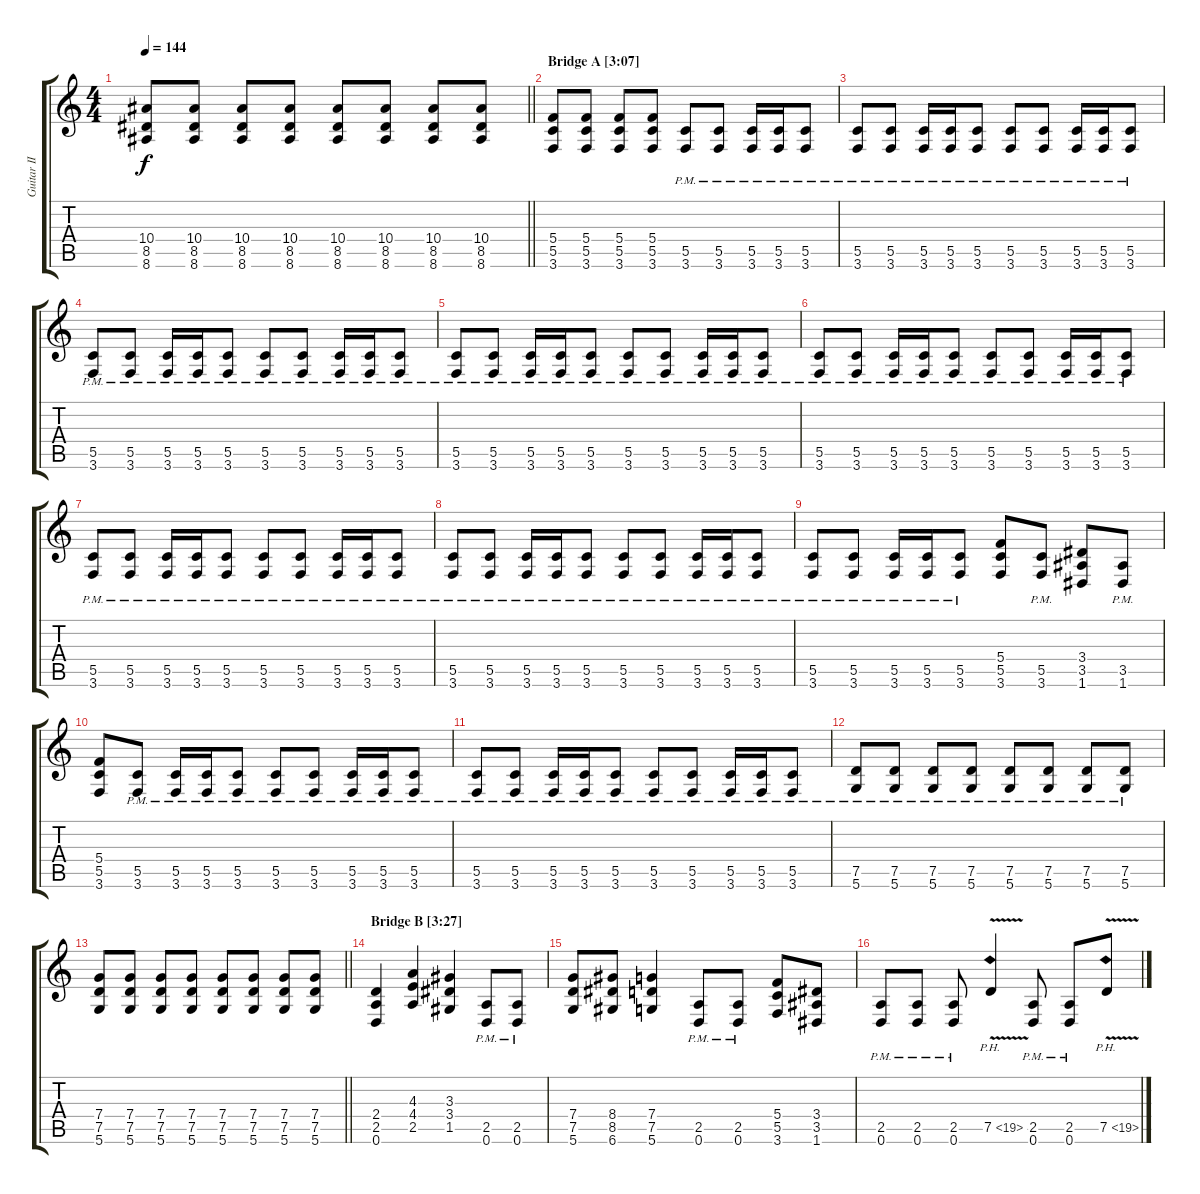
\track ("Guitar II" "Guitar II") {instrument distortionguitar}
\staff {score tabs}
\tuning (D4 A3 F3 C3 G2 D2) {hide}
\ts (4 4)
\tempo 144
\clef g2
\barLineRight lightlight
\ks c
(10.4 8.5 8.6).8{dy f} (10.4 8.5 8.6).8 (10.4 8.5 8.6).8 (10.4 8.5 8.6).8 (10.4 8.5 8.6).8 (10.4 8.5 8.6).8 (10.4 8.5 8.6).8 (10.4 8.5 8.6).8 |
\section ("" "Bridge A [3:07]")
(5.4 5.5 3.6).8 (5.4 5.5 3.6).8 (5.4 5.5 3.6).8 (5.4 5.5 3.6).8 (5.5{pm} 3.6{pm}).8 (5.5{pm} 3.6{pm}).8 (5.5{pm} 3.6{pm}).16 (5.5{pm} 3.6{pm}).16 (5.5{pm} 3.6{pm}).8 |
(5.5{pm} 3.6{pm}).8 (5.5{pm} 3.6{pm}).8 (5.5{pm} 3.6{pm}).16 (5.5{pm} 3.6{pm}).16 (5.5{pm} 3.6{pm}).8 (5.5{pm} 3.6{pm}).8 (5.5{pm} 3.6{pm}).8 (5.5{pm} 3.6{pm}).16 (5.5{pm} 3.6{pm}).16 (5.5{pm} 3.6{pm}).8 |
(5.5{pm} 3.6{pm}).8 (5.5{pm} 3.6{pm}).8 (5.5{pm} 3.6{pm}).16 (5.5{pm} 3.6{pm}).16 (5.5{pm} 3.6{pm}).8 (5.5{pm} 3.6{pm}).8 (5.5{pm} 3.6{pm}).8 (5.5{pm} 3.6{pm}).16 (5.5{pm} 3.6{pm}).16 (5.5{pm} 3.6{pm}).8 |
(5.5{pm} 3.6{pm}).8 (5.5{pm} 3.6{pm}).8 (5.5{pm} 3.6{pm}).16 (5.5{pm} 3.6{pm}).16 (5.5{pm} 3.6{pm}).8 (5.5{pm} 3.6{pm}).8 (5.5{pm} 3.6{pm}).8 (5.5{pm} 3.6{pm}).16 (5.5{pm} 3.6{pm}).16 (5.5{pm} 3.6{pm}).8 |
(5.5{pm} 3.6{pm}).8 (5.5{pm} 3.6{pm}).8 (5.5{pm} 3.6{pm}).16 (5.5{pm} 3.6{pm}).16 (5.5{pm} 3.6{pm}).8 (5.5{pm} 3.6{pm}).8 (5.5{pm} 3.6{pm}).8 (5.5{pm} 3.6{pm}).16 (5.5{pm} 3.6{pm}).16 (5.5{pm} 3.6{pm}).8 |
(5.5{pm} 3.6{pm}).8 (5.5{pm} 3.6{pm}).8 (5.5{pm} 3.6{pm}).16 (5.5{pm} 3.6{pm}).16 (5.5{pm} 3.6{pm}).8 (5.5{pm} 3.6{pm}).8 (5.5{pm} 3.6{pm}).8 (5.5{pm} 3.6{pm}).16 (5.5{pm} 3.6{pm}).16 (5.5{pm} 3.6{pm}).8 |
(5.5{pm} 3.6{pm}).8 (5.5{pm} 3.6{pm}).8 (5.5{pm} 3.6{pm}).16 (5.5{pm} 3.6{pm}).16 (5.5{pm} 3.6{pm}).8 (5.5{pm} 3.6{pm}).8 (5.5{pm} 3.6{pm}).8 (5.5{pm} 3.6{pm}).16 (5.5{pm} 3.6{pm}).16 (5.5{pm} 3.6{pm}).8 |
(5.5{pm} 3.6{pm}).8 (5.5{pm} 3.6{pm}).8 (5.5{pm} 3.6{pm}).16 (5.5{pm} 3.6{pm}).16 (5.5{pm} 3.6{pm}).8 (5.4 5.5 3.6).8 (5.5{pm} 3.6{pm}).8 (3.4 3.5 1.6).8 (3.5{pm} 1.6{pm}).8 |
(5.4 5.5 3.6).8 (5.5{pm} 3.6{pm}).8 (5.5{pm} 3.6{pm}).16 (5.5{pm} 3.6{pm}).16 (5.5{pm} 3.6{pm}).8 (5.5{pm} 3.6{pm}).8 (5.5{pm} 3.6{pm}).8 (5.5{pm} 3.6{pm}).16 (5.5{pm} 3.6{pm}).16 (5.5{pm} 3.6{pm}).8 |
(5.5{pm} 3.6{pm}).8 (5.5{pm} 3.6{pm}).8 (5.5{pm} 3.6{pm}).16 (5.5{pm} 3.6{pm}).16 (5.5{pm} 3.6{pm}).8 (5.5{pm} 3.6{pm}).8 (5.5{pm} 3.6{pm}).8 (5.5{pm} 3.6{pm}).16 (5.5{pm} 3.6{pm}).16 (5.5{pm} 3.6{pm}).8 |
(7.5{pm} 5.6{pm}).8 (7.5{pm} 5.6{pm}).8 (7.5{pm} 5.6{pm}).8 (7.5{pm} 5.6{pm}).8 (7.5{pm} 5.6{pm}).8 (7.5{pm} 5.6{pm}).8 (7.5{pm} 5.6{pm}).8 (7.5{pm} 5.6{pm}).8 |
\barLineRight lightlight
(7.4 7.5 5.6).8 (7.4 7.5 5.6).8 (7.4 7.5 5.6).8 (7.4 7.5 5.6).8 (7.4 7.5 5.6).8 (7.4 7.5 5.6).8 (7.4 7.5 5.6).8 (7.4 7.5 5.6).8 |
\section ("" "Bridge B [3:27]")
(2.4 2.5 0.6).4 (4.3 4.4 2.5).4 (3.3 3.4 1.5).4 (2.5{pm} 0.6{pm}).8 (2.5{pm} 0.6{pm}).8 |
(7.4 7.5 5.6).8 (8.4 8.5 6.6).8 (7.4 7.5 5.6).4 (2.5{pm} 0.6{pm}).8 (2.5{pm} 0.6{pm}).8 (5.4 5.5 3.6).8 (3.4 3.5 1.6).8 |
(2.5{pm} 0.6{pm}).8 (2.5{pm} 0.6{pm}).8 (2.5{pm} 0.6{pm}).8 7.5{ph 12 v}.4 (2.5{pm} 0.6{pm}).8 (2.5{pm} 0.6{pm}).8 7.5{ph 12 v}.8
